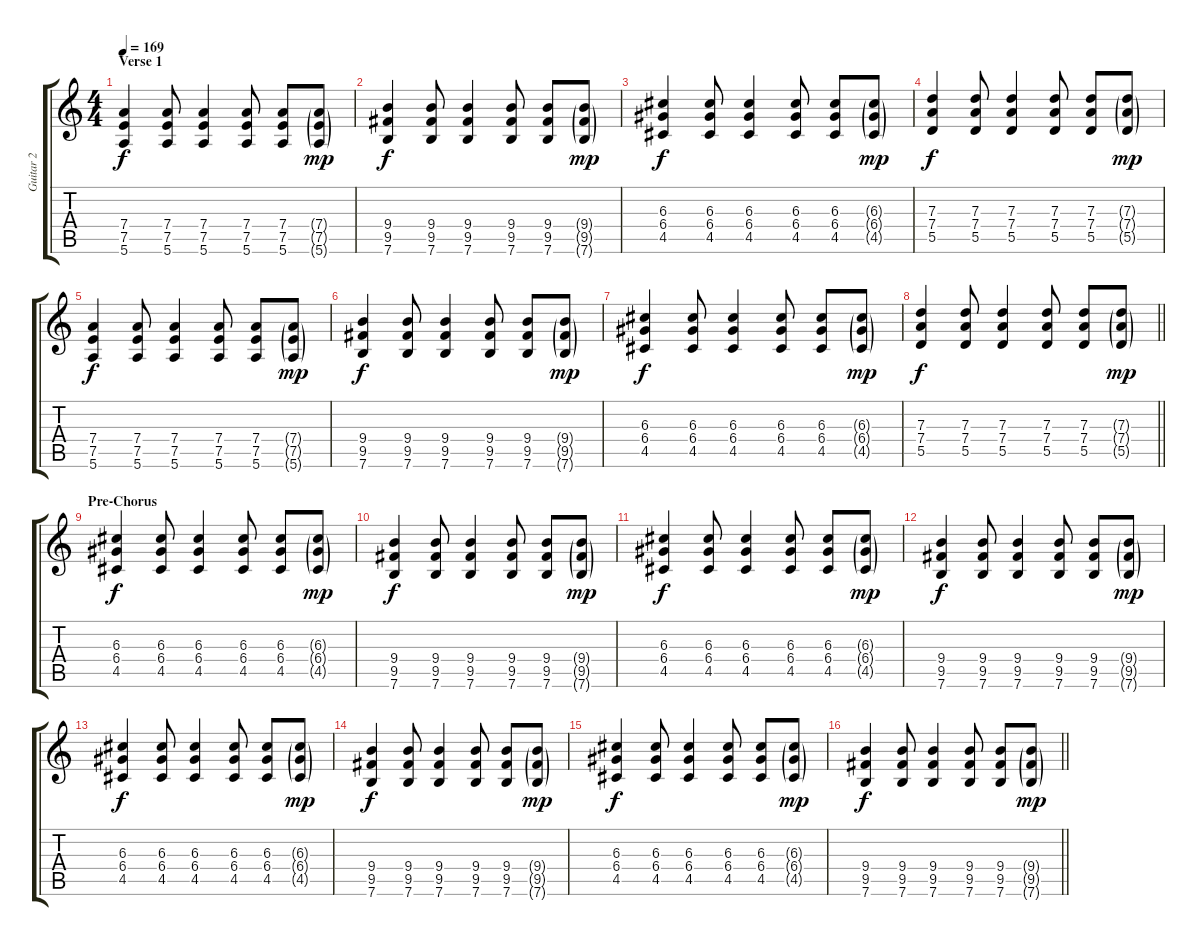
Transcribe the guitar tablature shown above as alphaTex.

\track ("Guitar 2" "Guitar 2") {instrument overdrivenguitar}
\staff {score tabs}
\tuning (E4 B3 G3 D3 A2 E2) {hide}
\ts (4 4)
\section ("" "Verse 1")
\tempo 169
\clef g2
\ks c
(7.4 7.5 5.6).4{dy f} (7.4 7.5 5.6).8 (7.4 7.5 5.6).4 (7.4 7.5 5.6).8 (7.4 7.5 5.6).8 (7.4{g} 7.5{g} 5.6{g}).8{dy mp} |
(9.4 9.5 7.6).4{dy f} (9.4 9.5 7.6).8 (9.4 9.5 7.6).4 (9.4 9.5 7.6).8 (9.4 9.5 7.6).8 (9.4{g} 9.5{g} 7.6{g}).8{dy mp} |
(6.3 6.4 4.5).4{dy f} (6.3 6.4 4.5).8 (6.3 6.4 4.5).4 (6.3 6.4 4.5).8 (6.3 6.4 4.5).8 (6.3{g} 6.4{g} 4.5{g}).8{dy mp} |
(7.3 7.4 5.5).4{dy f} (7.3 7.4 5.5).8 (7.3 7.4 5.5).4 (7.3 7.4 5.5).8 (7.3 7.4 5.5).8 (7.3{g} 7.4{g} 5.5{g}).8{dy mp} |
(7.4 7.5 5.6).4{dy f} (7.4 7.5 5.6).8 (7.4 7.5 5.6).4 (7.4 7.5 5.6).8 (7.4 7.5 5.6).8 (7.4{g} 7.5{g} 5.6{g}).8{dy mp} |
(9.4 9.5 7.6).4{dy f} (9.4 9.5 7.6).8 (9.4 9.5 7.6).4 (9.4 9.5 7.6).8 (9.4 9.5 7.6).8 (9.4{g} 9.5{g} 7.6{g}).8{dy mp} |
(6.3 6.4 4.5).4{dy f} (6.3 6.4 4.5).8 (6.3 6.4 4.5).4 (6.3 6.4 4.5).8 (6.3 6.4 4.5).8 (6.3{g} 6.4{g} 4.5{g}).8{dy mp} |
\barLineRight lightlight
(7.3 7.4 5.5).4{dy f} (7.3 7.4 5.5).8 (7.3 7.4 5.5).4 (7.3 7.4 5.5).8 (7.3 7.4 5.5).8 (7.3{g} 7.4{g} 5.5{g}).8{dy mp} |
\section ("" "Pre-Chorus")
(6.3 6.4 4.5).4{dy f} (6.3 6.4 4.5).8 (6.3 6.4 4.5).4 (6.3 6.4 4.5).8 (6.3 6.4 4.5).8 (6.3{g} 6.4{g} 4.5{g}).8{dy mp} |
(9.4 9.5 7.6).4{dy f} (9.4 9.5 7.6).8 (9.4 9.5 7.6).4 (9.4 9.5 7.6).8 (9.4 9.5 7.6).8 (9.4{g} 9.5{g} 7.6{g}).8{dy mp} |
(6.3 6.4 4.5).4{dy f} (6.3 6.4 4.5).8 (6.3 6.4 4.5).4 (6.3 6.4 4.5).8 (6.3 6.4 4.5).8 (6.3{g} 6.4{g} 4.5{g}).8{dy mp} |
(9.4 9.5 7.6).4{dy f} (9.4 9.5 7.6).8 (9.4 9.5 7.6).4 (9.4 9.5 7.6).8 (9.4 9.5 7.6).8 (9.4{g} 9.5{g} 7.6{g}).8{dy mp} |
(6.3 6.4 4.5).4{dy f} (6.3 6.4 4.5).8 (6.3 6.4 4.5).4 (6.3 6.4 4.5).8 (6.3 6.4 4.5).8 (6.3{g} 6.4{g} 4.5{g}).8{dy mp} |
(9.4 9.5 7.6).4{dy f} (9.4 9.5 7.6).8 (9.4 9.5 7.6).4 (9.4 9.5 7.6).8 (9.4 9.5 7.6).8 (9.4{g} 9.5{g} 7.6{g}).8{dy mp} |
(6.3 6.4 4.5).4{dy f} (6.3 6.4 4.5).8 (6.3 6.4 4.5).4 (6.3 6.4 4.5).8 (6.3 6.4 4.5).8 (6.3{g} 6.4{g} 4.5{g}).8{dy mp} |
\barLineRight lightlight
(9.4 9.5 7.6).4{dy f} (9.4 9.5 7.6).8 (9.4 9.5 7.6).4 (9.4 9.5 7.6).8 (9.4 9.5 7.6).8 (9.4{g} 9.5{g} 7.6{g}).8{dy mp}
